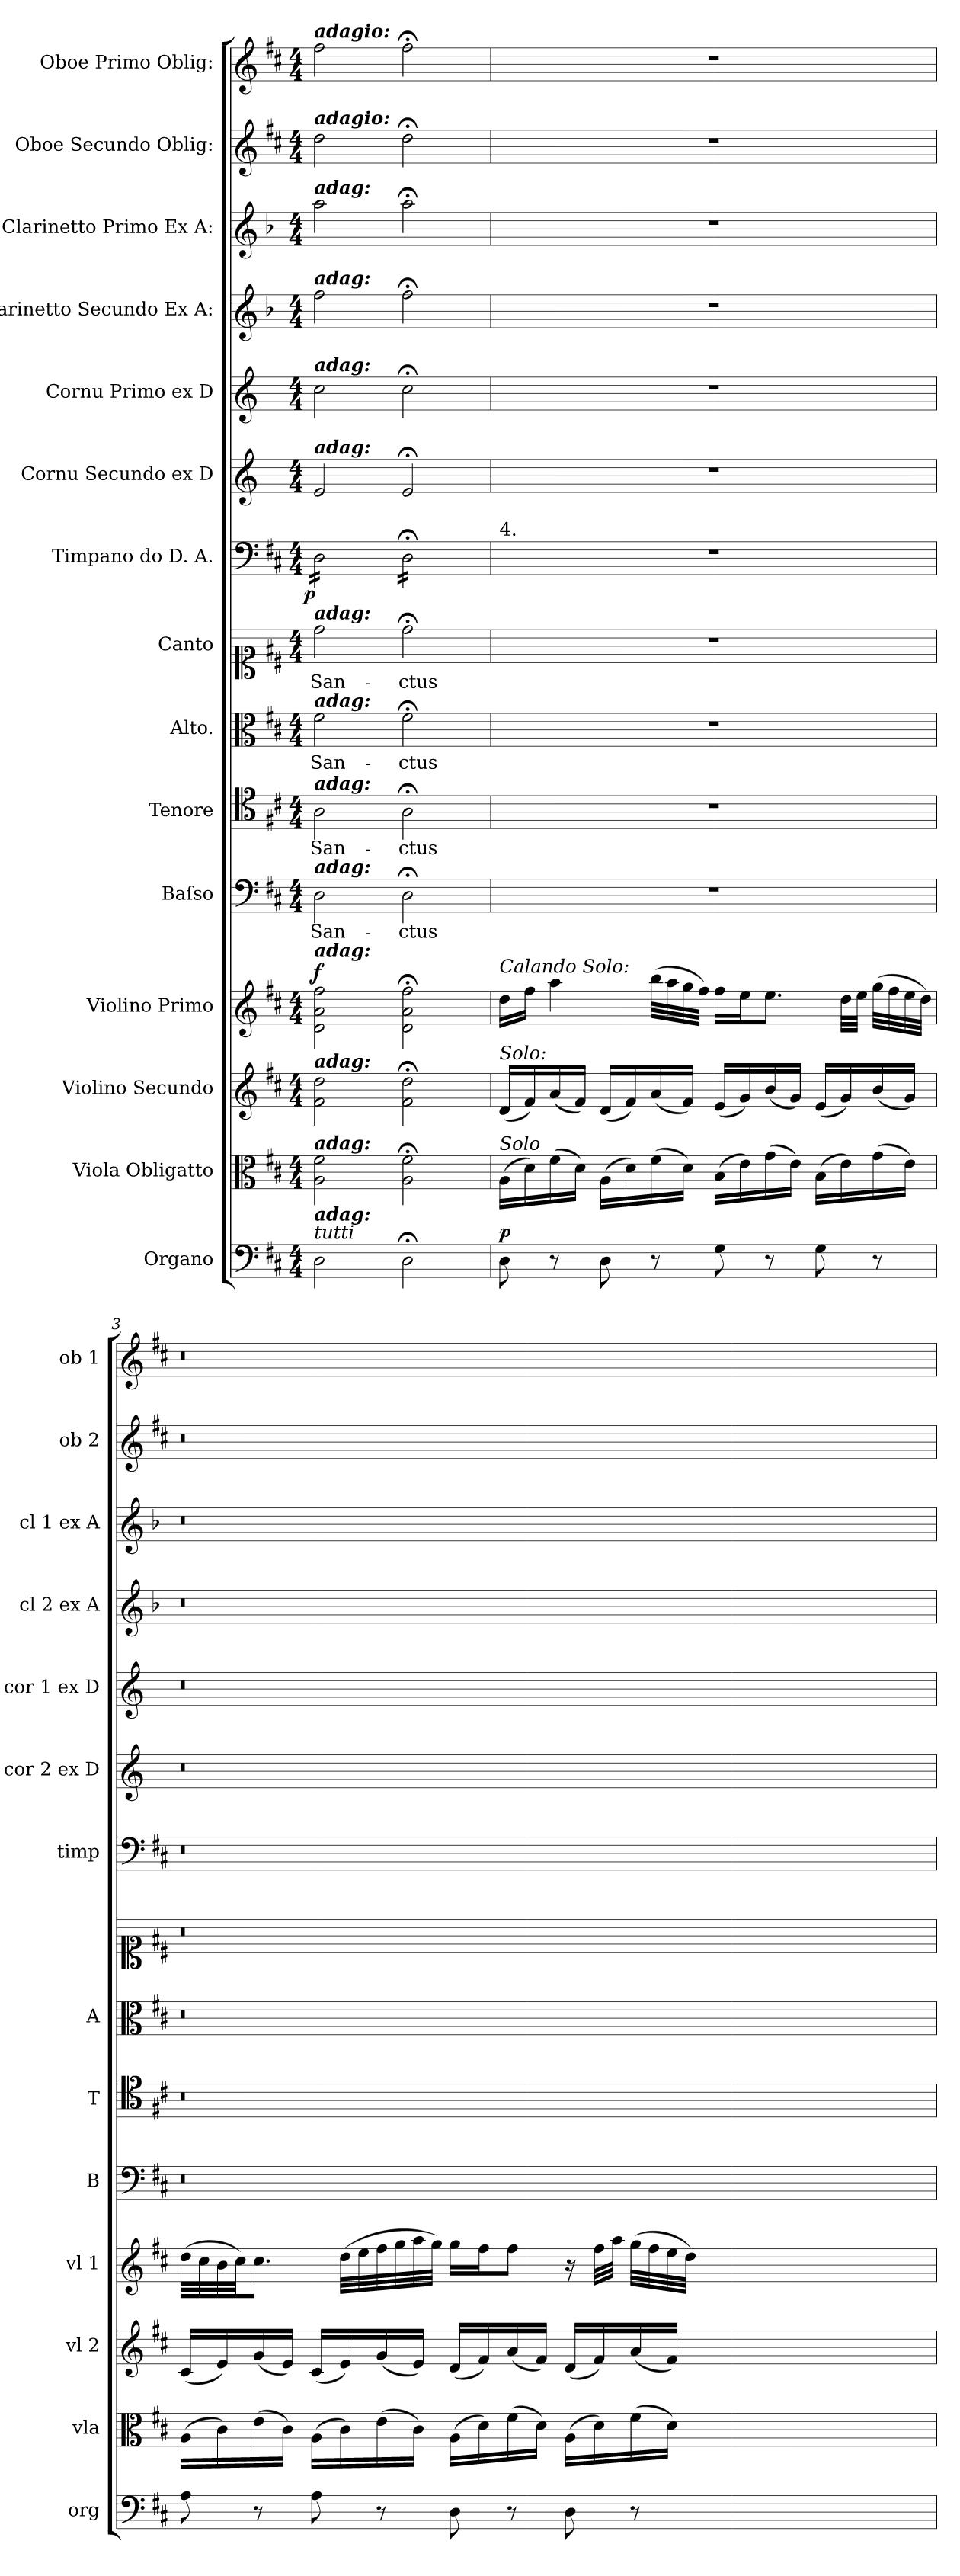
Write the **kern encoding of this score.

**kern	**dynam	**kern	**dynam	**kern	**dynam	**kern	**dynam	**kern	**text	**kern	**text	**kern	**text	**kern	**text	**kern	**dynam	**kern	**kern	**kern	**kern	**kern	**kern
*part15	*part15	*part14	*part14	*part13	*part13	*part12	*part12	*part11	*part11	*part10	*part10	*part9	*part9	*part8	*part8	*part7	*part7	*part6	*part5	*part4	*part3	*part2	*part1
*staff15	*staff15	*staff14	*staff14	*staff13	*staff13	*staff12	*staff12	*staff11	*staff11	*staff10	*staff10	*staff9	*staff9	*staff8	*staff8	*staff7	*staff7	*staff6	*staff5	*staff4	*staff3	*staff2	*staff1
*I"Organo	*	*I"Viola Obligatto	*	*I"Violino Secundo	*	*I"Violino Primo	*	*I"Baſso	*	*I"Tenore	*	*I"Alto.	*	*I"Canto	*	*I"Timpano do D. A.	*	*I"Cornu Secundo ex D	*I"Cornu Primo ex D	*I"Clarinetto Secundo Ex A:	*I"Clarinetto Primo Ex A:	*I"Oboe Secundo Oblig:	*I"Oboe Primo Oblig:
*I'org	*	*I'vla	*	*I'vl 2	*	*I'vl 1	*	*I'B	*	*I'T	*	*I'A	*	*	*	*I'timp	*	*I'cor 2 ex D	*I'cor 1 ex D	*I'cl 2 ex A	*I'cl 1 ex A	*I'ob 2	*I'ob 1
*clefF4	*	*clefC3	*	*clefG2	*	*clefG2	*	*clefF4	*	*clefC4	*	*clefC3	*	*clefC1	*	*clefF4	*	*clefG2	*clefG2	*clefG2	*clefG2	*clefG2	*clefG2
*	*	*	*	*	*	*	*	*	*	*	*	*	*	*	*	*	*	*ITrd6c10	*ITrd6c10	*ITrd2c3	*ITrd2c3	*	*
*k[f#c#]	*	*k[f#c#]	*	*k[f#c#]	*	*k[f#c#]	*	*k[f#c#]	*	*k[f#c#]	*	*k[f#c#]	*	*k[f#c#]	*	*k[f#c#]	*	*k[f#c#]	*k[f#c#]	*k[f#c#]	*k[f#c#]	*k[f#c#]	*k[f#c#]
*D:	*	*D:	*	*D:	*	*D:	*	*D:	*	*D:	*	*D:	*	*D:	*	*D:	*	*D:	*D:	*D:	*D:	*D:	*D:
*M4/4	*	*M4/4	*	*M4/4	*	*M4/4	*	*M4/4	*	*M4/4	*	*M4/4	*	*M4/4	*	*M4/4	*	*M4/4	*M4/4	*M4/4	*M4/4	*M4/4	*M4/4
=1	=1	=1	=1	=1	=1	=1	=1	=1	=1	=1	=1	=1	=1	=1	=1	=1	=1	=1	=1	=1	=1	=1	=1
!	!	!	!	!	!	!	!	!	!	!	!	!	!	!	!	!	!	!	!	!	!	!	!LO:TX:a:Bi:t=adagio&colon;
!	!	!	!	!	!	!	!	!	!	!	!	!	!	!	!	!	!	!	!	!	!	!LO:TX:a:Bi:t=adagio&colon;	!
!	!	!	!	!	!	!	!	!	!	!	!	!	!	!	!	!	!	!	!	!	!LO:TX:a:Bi:t=adag&colon;	!	!
!	!	!	!	!	!	!	!	!	!	!	!	!	!	!	!	!	!	!	!	!LO:TX:a:Bi:t=adag&colon;	!	!	!
!	!	!	!	!	!	!	!	!	!	!	!	!	!	!	!	!	!	!	!LO:TX:a:Bi:t=adag&colon;	!	!	!	!
!	!	!	!	!	!	!	!	!	!	!	!	!	!	!	!	!	!	!LO:TX:a:Bi:t=adag&colon;	!	!	!	!	!
!	!	!	!	!	!	!	!	!	!	!	!	!	!	!	!	!LO:TX:a:Bi:t=Adagio	!	!	!	!	!	!	!
!	!	!	!	!	!	!	!	!	!	!	!	!	!	!LO:TX:a:Bi:t=adag&colon;	!	!	!	!	!	!	!	!	!
!	!	!	!	!	!	!	!	!	!	!	!	!LO:TX:a:Bi:t=adag&colon;	!	!	!	!	!	!	!	!	!	!	!
!	!	!	!	!	!	!	!	!	!	!LO:TX:a:Bi:t=adag&colon;	!	!	!	!	!	!	!	!	!	!	!	!	!
!	!	!	!	!	!	!	!	!LO:TX:a:Bi:t=adag&colon;	!	!	!	!	!	!	!	!	!	!	!	!	!	!	!
!	!	!	!	!	!	!LO:TX:a:Bi:t=adag&colon;	!	!	!	!	!	!	!	!	!	!	!	!	!	!	!	!	!
!	!	!	!	!LO:TX:a:Bi:t=adag&colon;	!	!	!	!	!	!	!	!	!	!	!	!	!	!	!	!	!	!	!
!	!	!LO:TX:a:Bi:t=adag&colon;	!	!	!	!	!	!	!	!	!	!	!	!	!	!	!	!	!	!	!	!	!
!LO:TX:a:i:t=tutti	!	!	!	!	!	!	!	!	!	!	!	!	!	!	!	!	!	!	!	!	!	!	!
!LO:TX:a:Bi:t=adag&colon;	!	!	!	!	!	!	!	!	!	!	!	!	!	!	!	!	!	!	!	!	!	!	!
!	!	!	!LO:DY:a	!	!LO:DY:a	!	!LO:DY:a	!	!	!	!	!	!	!	!	!	!LO:DY:rj	!	!	!	!	!	!
*	*	*	*	*	*	*	*	*	*	*	*	*	*	*	*	*tremolo	*	*	*	*	*	*	*
2D\	.	2A\ 2f#\	f&colon;	2f#\ 2dd\	f&colon;	2d\ 2a\ 2ff#\	f	2D\	San-	2A\	San-	2f#\	San-	2dd\	San-	16D\LL	p.	2F#/	2d\	2dd\	2ff#\	2dd\	2ff#\
.	.	.	.	.	.	.	.	.	.	.	.	.	.	.	.	16D\	.	.	.	.	.	.	.
.	.	.	.	.	.	.	.	.	.	.	.	.	.	.	.	16D\	.	.	.	.	.	.	.
.	.	.	.	.	.	.	.	.	.	.	.	.	.	.	.	16D\	.	.	.	.	.	.	.
.	.	.	.	.	.	.	.	.	.	.	.	.	.	.	.	16D\	.	.	.	.	.	.	.
.	.	.	.	.	.	.	.	.	.	.	.	.	.	.	.	16D\	.	.	.	.	.	.	.
.	.	.	.	.	.	.	.	.	.	.	.	.	.	.	.	16D\	.	.	.	.	.	.	.
.	.	.	.	.	.	.	.	.	.	.	.	.	.	.	.	16D\JJ	.	.	.	.	.	.	.
2D;<\	.	2A;<\ 2f#;<\	.	2f#;<\ 2dd;<\	.	2d;<\ 2a;<\ 2ff#;<\	.	2D;<\	-ctus	2A;<\	-ctus	2f#;<\	-ctus	2dd;<\	-ctus	16D;<\LL	.	2F#;</	2d;<\	2dd;<\	2ff#;<\	2dd;<\	2ff#;<\
.	.	.	.	.	.	.	.	.	.	.	.	.	.	.	.	16D;<\	.	.	.	.	.	.	.
.	.	.	.	.	.	.	.	.	.	.	.	.	.	.	.	16D;<\	.	.	.	.	.	.	.
.	.	.	.	.	.	.	.	.	.	.	.	.	.	.	.	16D;<\	.	.	.	.	.	.	.
.	.	.	.	.	.	.	.	.	.	.	.	.	.	.	.	16D;<\	.	.	.	.	.	.	.
.	.	.	.	.	.	.	.	.	.	.	.	.	.	.	.	16D;<\	.	.	.	.	.	.	.
.	.	.	.	.	.	.	.	.	.	.	.	.	.	.	.	16D;<\	.	.	.	.	.	.	.
.	.	.	.	.	.	.	.	.	.	.	.	.	.	.	.	16D;<\JJ	.	.	.	.	.	.	.
*	*	*	*	*	*	*	*	*	*	*	*	*	*	*	*	*Xtremolo	*	*	*	*	*	*	*
=2	=2	=2	=2	=2	=2	=2	=2	=2	=2	=2	=2	=2	=2	=2	=2	=2	=2	=2	=2	=2	=2	=2	=2
!	!	!	!	!	!	!	!	!	!	!	!	!	!	!	!	!LO:TX:a:t=4.	!	!	!	!	!	!	!
!	!	!	!	!	!	!LO:TX:a:i:t=Calando Solo&colon;	!	!	!	!	!	!	!	!	!	!	!	!	!	!	!	!	!
!	!	!	!	!LO:TX:a:i:t=Solo&colon;	!	!	!	!	!	!	!	!	!	!	!	!	!	!	!	!	!	!	!
!	!	!LO:TX:a:i:t=Solo	!	!	!	!	!	!	!	!	!	!	!	!	!	!	!	!	!	!	!	!	!
!	!LO:DY:a	!	!	!	!	!	!	!	!	!	!	!	!	!	!	!	!	!	!	!	!	!	!
8D\	p	(16A\LL	.	(16d/LL	.	16dd\LL	.	1r	.	1r	.	1r	.	1r	.	1r	.	1r	1r	1r	1r	1r	1r
.	.	16d\)	.	16f#/)	.	16ff#\JJ	.	.	.	.	.	.	.	.	.	.	.	.	.	.	.	.	.
8r	.	(16f#\	.	(16a/	.	4aa\	.	.	.	.	.	.	.	.	.	.	.	.	.	.	.	.	.
.	.	16d\JJ)	.	16f#/JJ)	.	.	.	.	.	.	.	.	.	.	.	.	.	.	.	.	.	.	.
8D\	.	(16A\LL	.	(16d/LL	.	.	.	.	.	.	.	.	.	.	.	.	.	.	.	.	.	.	.
.	.	16d\)	.	16f#/)	.	.	.	.	.	.	.	.	.	.	.	.	.	.	.	.	.	.	.
8r	.	(16f#\	.	(16a/	.	(32bb\LLL	.	.	.	.	.	.	.	.	.	.	.	.	.	.	.	.	.
.	.	.	.	.	.	32aa\	.	.	.	.	.	.	.	.	.	.	.	.	.	.	.	.	.
.	.	16d\JJ)	.	16f#/JJ)	.	32gg\	.	.	.	.	.	.	.	.	.	.	.	.	.	.	.	.	.
.	.	.	.	.	.	32ff#\JJJ)	.	.	.	.	.	.	.	.	.	.	.	.	.	.	.	.	.
8G\	.	(16B\LL	.	(16e/LL	.	16ff#\LL	.	.	.	.	.	.	.	.	.	.	.	.	.	.	.	.	.
.	.	16e\)	.	16g/)	.	16ee\J	.	.	.	.	.	.	.	.	.	.	.	.	.	.	.	.	.
8r	.	(16g\	.	(16b/	.	8.ee\J	.	.	.	.	.	.	.	.	.	.	.	.	.	.	.	.	.
.	.	16e\JJ)	.	16g/JJ)	.	.	.	.	.	.	.	.	.	.	.	.	.	.	.	.	.	.	.
8G\	.	(16B\LL	.	(16e/LL	.	.	.	.	.	.	.	.	.	.	.	.	.	.	.	.	.	.	.
.	.	16e\)	.	16g/)	.	32dd\LLL	.	.	.	.	.	.	.	.	.	.	.	.	.	.	.	.	.
.	.	.	.	.	.	32ee\JJJ	.	.	.	.	.	.	.	.	.	.	.	.	.	.	.	.	.
8r	.	(16g\	.	(16b/	.	(32gg\LLL	.	.	.	.	.	.	.	.	.	.	.	.	.	.	.	.	.
.	.	.	.	.	.	32ff#\	.	.	.	.	.	.	.	.	.	.	.	.	.	.	.	.	.
.	.	16e\JJ)	.	16g/JJ)	.	32ee\	.	.	.	.	.	.	.	.	.	.	.	.	.	.	.	.	.
.	.	.	.	.	.	32dd\JJJ)	.	.	.	.	.	.	.	.	.	.	.	.	.	.	.	.	.
=3	=3	=3	=3	=3	=3	=3	=3	=3	=3	=3	=3	=3	=3	=3	=3	=3	=3	=3	=3	=3	=3	=3	=3
8A\	.	(16A\LL	.	(16c#/LL	.	(32dd\LLL	.	0.r	.	0.r	.	0.r	.	0.r	.	0.r	.	0.r	0.r	0.r	0.r	0.r	0.r
.	.	.	.	.	.	32cc#\	.	.	.	.	.	.	.	.	.	.	.	.	.	.	.	.	.
.	.	16c#\)	.	16e/)	.	32b\	.	.	.	.	.	.	.	.	.	.	.	.	.	.	.	.	.
.	.	.	.	.	.	32cc#\JJ)	.	.	.	.	.	.	.	.	.	.	.	.	.	.	.	.	.
8r	.	(16e\	.	(16g/	.	8.cc#\J	.	.	.	.	.	.	.	.	.	.	.	.	.	.	.	.	.
.	.	16c#\JJ)	.	16e/JJ)	.	.	.	.	.	.	.	.	.	.	.	.	.	.	.	.	.	.	.
8A\	.	(16A\LL	.	(16c#/LL	.	.	.	.	.	.	.	.	.	.	.	.	.	.	.	.	.	.	.
.	.	16c#\)	.	16e/)	.	(32dd\LLL	.	.	.	.	.	.	.	.	.	.	.	.	.	.	.	.	.
.	.	.	.	.	.	32ee\	.	.	.	.	.	.	.	.	.	.	.	.	.	.	.	.	.
8r	.	(16e\	.	(16g/	.	32ff#\	.	.	.	.	.	.	.	.	.	.	.	.	.	.	.	.	.
.	.	.	.	.	.	32gg\	.	.	.	.	.	.	.	.	.	.	.	.	.	.	.	.	.
.	.	16c#\JJ)	.	16e/JJ)	.	32aa\	.	.	.	.	.	.	.	.	.	.	.	.	.	.	.	.	.
.	.	.	.	.	.	32gg\JJJ)	.	.	.	.	.	.	.	.	.	.	.	.	.	.	.	.	.
8D\	.	(16A\LL	.	(16d/LL	.	16gg\LL	.	.	.	.	.	.	.	.	.	.	.	.	.	.	.	.	.
.	.	16d\)	.	16f#/)	.	16ff#\J	.	.	.	.	.	.	.	.	.	.	.	.	.	.	.	.	.
8r	.	(16f#\	.	(16a/	.	8ff#\J	.	.	.	.	.	.	.	.	.	.	.	.	.	.	.	.	.
.	.	16d\JJ)	.	16f#/JJ)	.	.	.	.	.	.	.	.	.	.	.	.	.	.	.	.	.	.	.
8D\	.	(16A\LL	.	(16d/LL	.	16r	.	.	.	.	.	.	.	.	.	.	.	.	.	.	.	.	.
.	.	16d\)	.	16f#/)	.	32ff#\LLL	.	.	.	.	.	.	.	.	.	.	.	.	.	.	.	.	.
.	.	.	.	.	.	32aa\JJJ	.	.	.	.	.	.	.	.	.	.	.	.	.	.	.	.	.
8r	.	(16f#\	.	(16a/	.	(32gg\LLL	.	.	.	.	.	.	.	.	.	.	.	.	.	.	.	.	.
.	.	.	.	.	.	32ff#\	.	.	.	.	.	.	.	.	.	.	.	.	.	.	.	.	.
.	.	16d\JJ)	.	16f#/JJ)	.	32ee\	.	.	.	.	.	.	.	.	.	.	.	.	.	.	.	.	.
.	.	.	.	.	.	32dd\JJJ)	.	.	.	.	.	.	.	.	.	.	.	.	.	.	.	.	.
0ryy	.	0ryy	.	0ryy	.	0ryy	.	.	.	.	.	.	.	.	.	.	.	.	.	.	.	.	.
=	=	=	=	=	=	=	=	=	=	=	=	=	=	=	=	=	=	=	=	=	=	=	=
*-	*-	*-	*-	*-	*-	*-	*-	*-	*-	*-	*-	*-	*-	*-	*-	*-	*-	*-	*-	*-	*-	*-	*-
